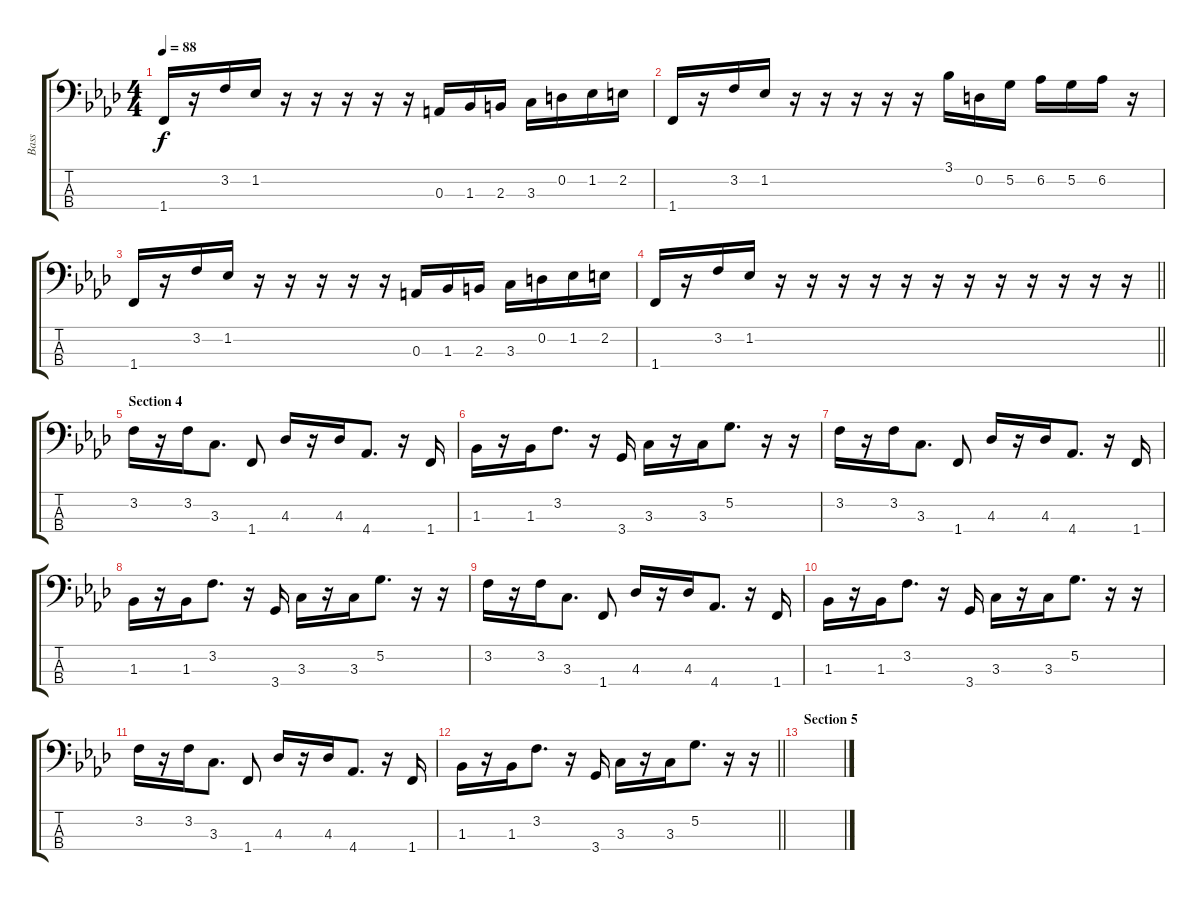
\track ("Bass" "Bass") {instrument electricbassfinger}
\staff {score tabs}
\tuning (G2 D2 A1 E1) {hide}
\ts (4 4)
\tempo 88
\clef f4
\ks fminor
1.4.16{dy f} r.16 3.2.16 1.2.16 r.16 r.16 r.16 r.16 r.16 0.3.16 1.3.16 2.3.16 3.3.16 0.2.16 1.2.16 2.2.16 |
1.4.16 r.16 3.2.16 1.2.16 r.16 r.16 r.16 r.16 r.16 3.1.16 0.2.16 5.2.16 6.2.16 5.2.16 6.2.16 r.16 |
1.4.16 r.16 3.2.16 1.2.16 r.16 r.16 r.16 r.16 r.16 0.3.16 1.3.16 2.3.16 3.3.16 0.2.16 1.2.16 2.2.16 |
\barLineRight lightlight
1.4.16 r.16 3.2.16 1.2.16 r.16 r.16 r.16 r.16 r.16 r.16 r.16 r.16 r.16 r.16 r.16 r.16 |
\section ("" "Section 4")
3.2.16 r.16 3.2.16 3.3.8{d} 1.4.8 4.3.16 r.16 4.3.16 4.4.8{d} r.16 1.4.16 |
1.3.16 r.16 1.3.16 3.2.8{d} r.16 3.4.16 3.3.16 r.16 3.3.16 5.2.8{d} r.16 r.16 |
3.2.16 r.16 3.2.16 3.3.8{d} 1.4.8 4.3.16 r.16 4.3.16 4.4.8{d} r.16 1.4.16 |
1.3.16 r.16 1.3.16 3.2.8{d} r.16 3.4.16 3.3.16 r.16 3.3.16 5.2.8{d} r.16 r.16 |
3.2.16 r.16 3.2.16 3.3.8{d} 1.4.8 4.3.16 r.16 4.3.16 4.4.8{d} r.16 1.4.16 |
1.3.16 r.16 1.3.16 3.2.8{d} r.16 3.4.16 3.3.16 r.16 3.3.16 5.2.8{d} r.16 r.16 |
3.2.16 r.16 3.2.16 3.3.8{d} 1.4.8 4.3.16 r.16 4.3.16 4.4.8{d} r.16 1.4.16 |
\barLineRight lightlight
1.3.16 r.16 1.3.16 3.2.8{d} r.16 3.4.16 3.3.16 r.16 3.3.16 5.2.8{d} r.16 r.16 |
\section ("" "Section 5")
